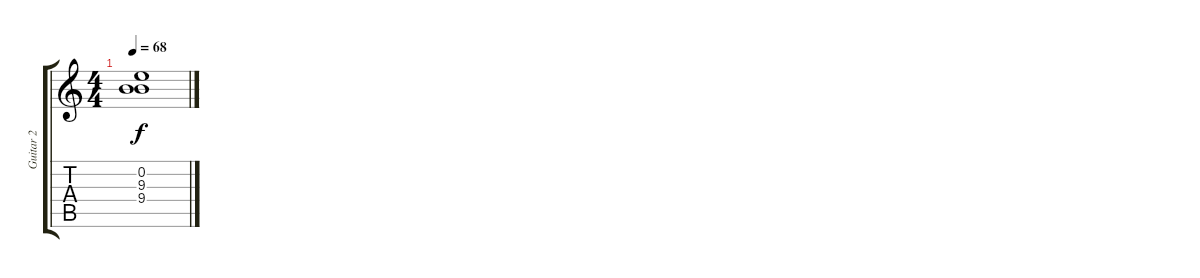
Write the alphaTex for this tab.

\track ("Guitar 2" "Guitar 2") {instrument distortionguitar}
\staff {score tabs}
\tuning (E4 B3 G3 D3 A2 E2) {hide}
\ts (4 4)
\tempo 68
\clef g2
\ks c
(0.2 9.3{t} 9.4{t}).1{dy f volume 5}
